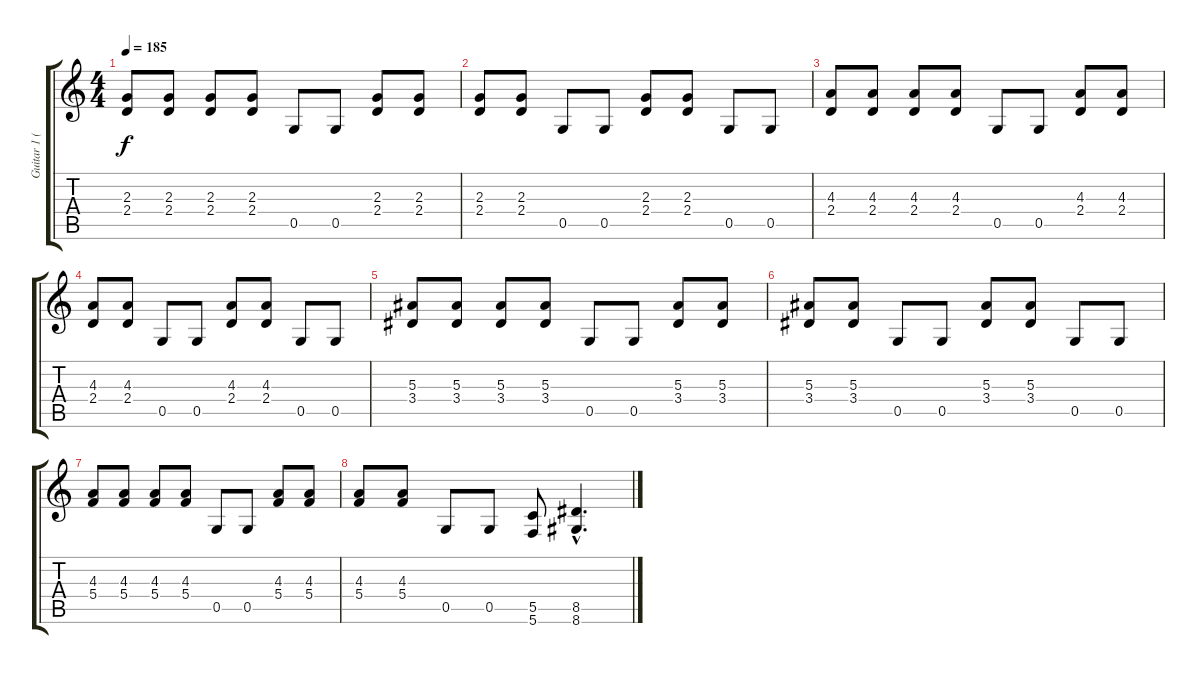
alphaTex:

\track ("Guitar 1 (Lead)" "Guitar 1 (") {instrument distortionguitar}
\staff {score tabs}
\tuning (D4 A3 F3 C3 G2 C2) {hide}
\ts (4 4)
\tempo 185
\clef g2
\ks c
(2.3 2.4).8{dy f} (2.3 2.4).8 (2.3 2.4).8 (2.3 2.4).8 0.5.8 0.5.8 (2.3 2.4).8 (2.3 2.4).8 |
(2.3 2.4).8 (2.3 2.4).8 0.5.8 0.5.8 (2.3 2.4).8 (2.3 2.4).8 0.5.8 0.5.8 |
(4.3 2.4).8 (4.3 2.4).8 (4.3 2.4).8 (4.3 2.4).8 0.5.8 0.5.8 (4.3 2.4).8 (4.3 2.4).8 |
(4.3 2.4).8 (4.3 2.4).8 0.5.8 0.5.8 (4.3 2.4).8 (4.3 2.4).8 0.5.8 0.5.8 |
(5.3 3.4).8 (5.3 3.4).8 (5.3 3.4).8 (5.3 3.4).8 0.5.8 0.5.8 (5.3 3.4).8 (5.3 3.4).8 |
(5.3 3.4).8 (5.3 3.4).8 0.5.8 0.5.8 (5.3 3.4).8 (5.3 3.4).8 0.5.8 0.5.8 |
(4.3 5.4).8 (4.3 5.4).8 (4.3 5.4).8 (4.3 5.4).8 0.5.8 0.5.8 (4.3 5.4).8 (4.3 5.4).8 |
(4.3 5.4).8 (4.3 5.4).8 0.5.8 0.5.8 (5.5 5.6).8 (8.5{hac} 8.6{hac}).4{d}
